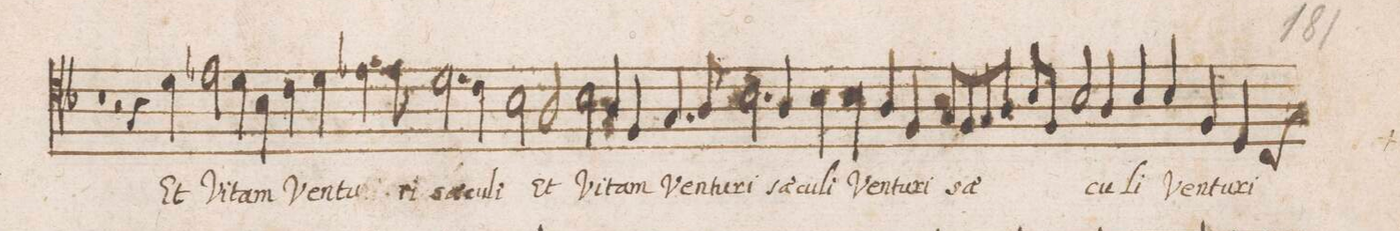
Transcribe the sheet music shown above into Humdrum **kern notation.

**kern	**text
*I"TENOR	*
*clefC4	*
*k[b-]	*
*met(C|)	*
*M2/1	*
1r	.
=165-	=165-
2r	.
4r	.
4d\	Et
2e-X\	Vi-
4d\	-tam
4B-\	.
=166-	=166-
4c\	Ven-
4d\	.
4.e-X\	-tu-
8e-\	-ri
2.d\	sae-
4c\	-cu-
=167-	=167-
2B-\	-li
2A/	Et
2B-\	vi-
4A/	-tam
4F/	ven-
=168-	=168-
4.G/	-tu-
8A/	-ri
2.B-\	sae-
4A/	-cu-
4B-\	-li
4B-\	ven-
=169-	=169-
4A/	-tu-
4F/	-ri
8G/L	sae-
8F/	.
8G/	.
8A/J	.
8B-/L	.
8F/J	.
2B-/	.
4A/	-cu-
=170-	=170-
4B-/	-li
4B-/	Ven-
4F/	-tu-
4D/	-ri
*-	*-
